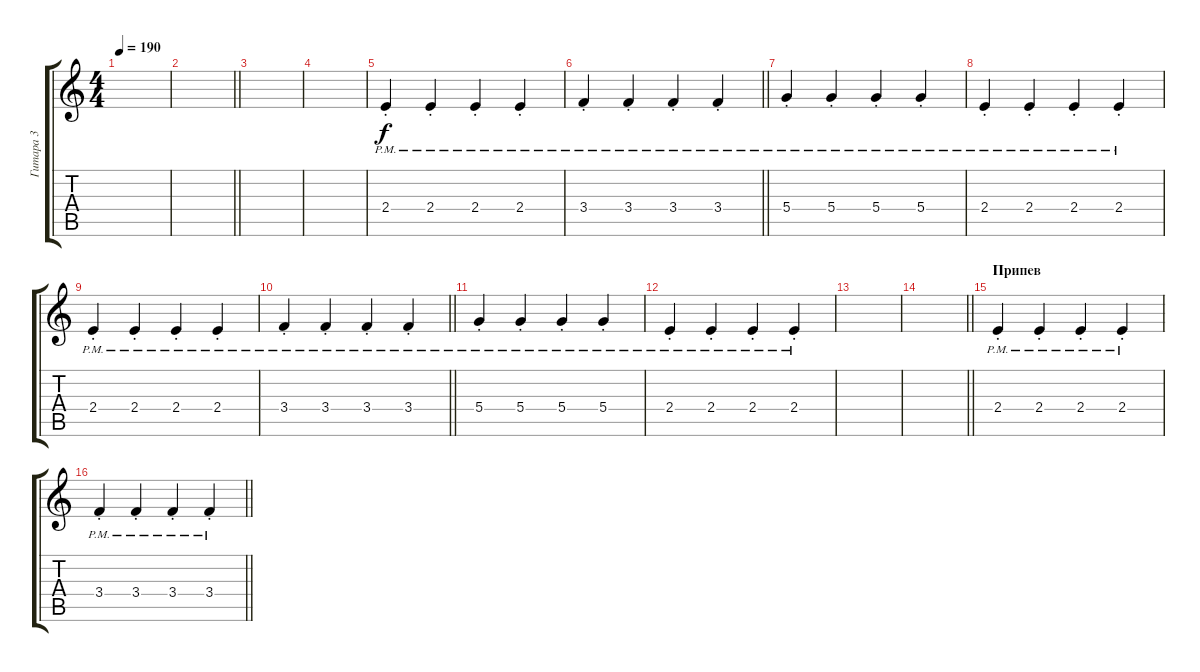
\track ("Гитара 3" "Гитара 3") {instrument electricguitarjazz}
\staff {score tabs}
\tuning (E4 B3 G3 D3 A2 E2) {hide}
\ts (4 4)
\tempo 190
\clef g2
\ks c
|
\barLineRight lightlight
|
|
|
2.4{pm st}.4 2.4{pm st}.4 2.4{pm st}.4 2.4{pm st}.4 |
\barLineRight lightlight
3.4{pm st}.4 3.4{pm st}.4 3.4{pm st}.4 3.4{pm st}.4 |
5.4{pm st}.4 5.4{pm st}.4 5.4{pm st}.4 5.4{pm st}.4 |
2.4{pm st}.4 2.4{pm st}.4 2.4{pm st}.4 2.4{pm st}.4 |
2.4{pm st}.4 2.4{pm st}.4 2.4{pm st}.4 2.4{pm st}.4 |
\barLineRight lightlight
3.4{pm st}.4 3.4{pm st}.4 3.4{pm st}.4 3.4{pm st}.4 |
5.4{pm st}.4 5.4{pm st}.4 5.4{pm st}.4 5.4{pm st}.4 |
2.4{pm st}.4 2.4{pm st}.4 2.4{pm st}.4 2.4{pm st}.4 |
|
\barLineRight lightlight
|
\section ("" "Припев")
2.4{pm st}.4 2.4{pm st}.4 2.4{pm st}.4 2.4{pm st}.4 |
\barLineRight lightlight
3.4{pm st}.4 3.4{pm st}.4 3.4{pm st}.4 3.4{pm st}.4
